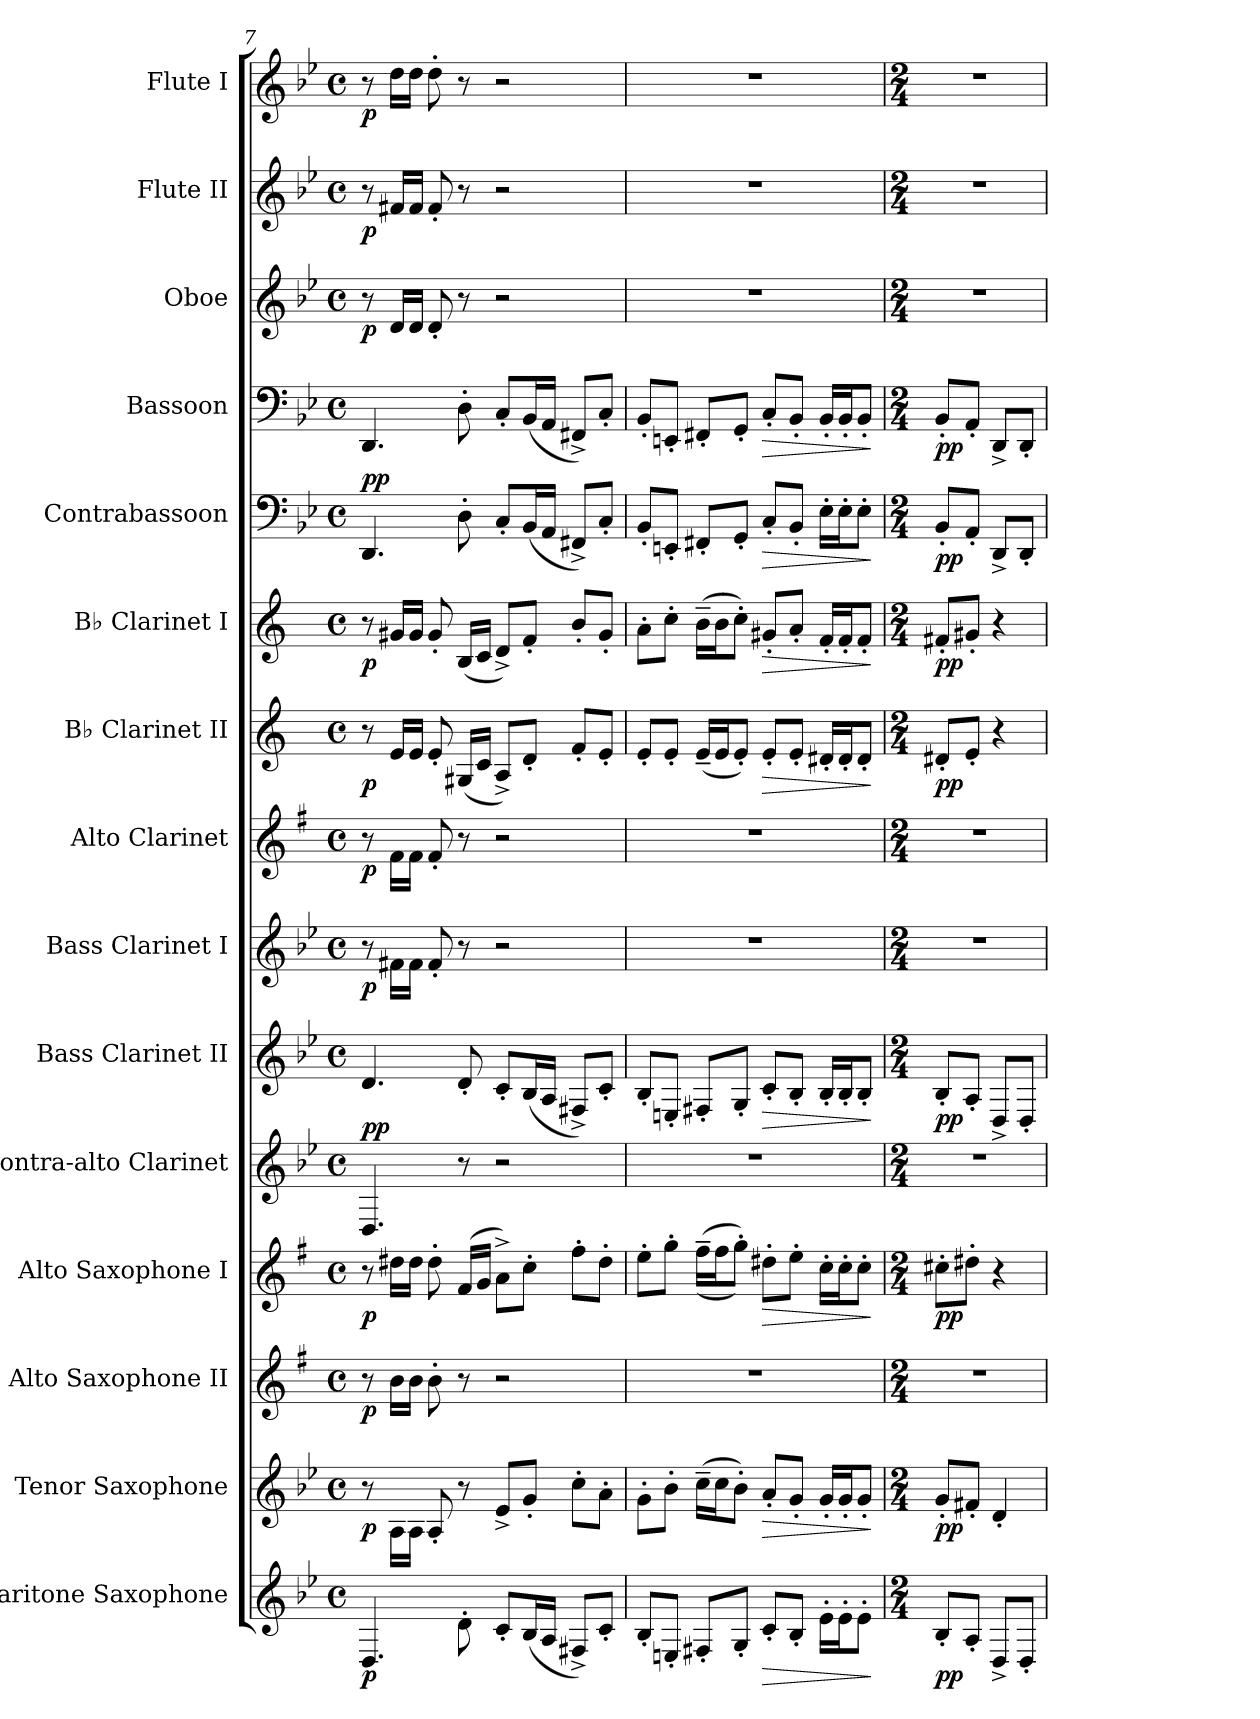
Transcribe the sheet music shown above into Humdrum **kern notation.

**kern	**dynam	**kern	**dynam	**kern	**dynam	**kern	**dynam	**kern	**dynam	**kern	**dynam	**kern	**dynam	**kern	**dynam	**kern	**dynam	**kern	**dynam	**kern	**dynam	**kern	**dynam	**kern	**dynam	**kern	**dynam	**kern	**dynam
*part15	*part15	*part14	*part14	*part13	*part13	*part12	*part12	*part11	*part11	*part10	*part10	*part9	*part9	*part8	*part8	*part7	*part7	*part6	*part6	*part5	*part5	*part4	*part4	*part3	*part3	*part2	*part2	*part1	*part1
*staff15	*staff15	*staff14	*staff14	*staff13	*staff13	*staff12	*staff12	*staff11	*staff11	*staff10	*staff10	*staff9	*staff9	*staff8	*staff8	*staff7	*staff7	*staff6	*staff6	*staff5	*staff5	*staff4	*staff4	*staff3	*staff3	*staff2	*staff2	*staff1	*staff1
*I"Baritone Saxophone	*	*I"Tenor Saxophone	*	*I"Alto Saxophone II	*	*I"Alto Saxophone I	*	*I"Contra-alto Clarinet	*	*I"Bass Clarinet II	*	*I"Bass Clarinet I	*	*I"Alto Clarinet	*	*I"B♭ Clarinet II	*	*I"B♭ Clarinet I	*	*I"Contrabassoon	*	*I"Bassoon	*	*I"Oboe	*	*I"Flute II	*	*I"Flute I	*
*I'Bar. Sax.	*	*I'T. Sax.	*	*I'A. Sax. II	*	*I'A. Sax. I	*	*I'C-a. Cl.	*	*I'B. Cl. II	*	*I'B. Cl. I	*	*I'A. Cl.	*	*I'B♭ Cl. II	*	*I'B♭ Cl. I	*	*I'Cbsn.	*	*I'Bsn.	*	*I'Ob.	*	*I'Fl. II	*	*I'Fl. I	*
*clefG2	*	*clefG2	*	*clefG2	*	*clefG2	*	*clefG2	*	*clefG2	*	*clefG2	*	*clefG2	*	*clefG2	*	*clefG2	*	*clefF4	*	*clefF4	*	*clefG2	*	*clefG2	*	*clefG2	*
*ITrd12c21	*	*ITrd8c14	*	*ITrd5c9	*	*ITrd5c9	*	*ITrd12c21	*	*ITrd8c14	*	*ITrd8c14	*	*ITrd5c9	*	*ITrd1c2	*	*ITrd1c2	*	*ITrd7c12	*	*	*	*	*	*	*	*	*
*k[b-e-]	*	*k[b-e-]	*	*k[b-e-]	*	*k[b-e-]	*	*k[b-e-]	*	*k[b-e-]	*	*k[b-e-]	*	*k[b-e-]	*	*k[b-e-]	*	*k[b-e-]	*	*k[b-e-]	*	*k[b-e-]	*	*k[b-e-]	*	*k[b-e-]	*	*k[b-e-]	*
*M4/4	*	*M4/4	*	*M4/4	*	*M4/4	*	*M4/4	*	*M4/4	*	*M4/4	*	*M4/4	*	*M4/4	*	*M4/4	*	*M4/4	*	*M4/4	*	*M4/4	*	*M4/4	*	*M4/4	*
*met(c)	*	*met(c)	*	*met(c)	*	*met(c)	*	*met(c)	*	*met(c)	*	*met(c)	*	*met(c)	*	*met(c)	*	*met(c)	*	*met(c)	*	*met(c)	*	*met(c)	*	*met(c)	*	*met(c)	*
=7	=7	=7	=7	=7	=7	=7	=7	=7	=7	=7	=7	=7	=7	=7	=7	=7	=7	=7	=7	=7	=7	=7	=7	=7	=7	=7	=7	=7	=7
!	!LO:DY:b	!	!LO:DY:b	!	!LO:DY:b	!	!LO:DY:b	!	!LO:DY:b	!	!	!	!	!	!	!	!	!	!	!	!	!	!	!	!	!	!	!	!
!	!	!	!	!	!	!	!	!	!LO:DY:n=1:a	!	!	!	!LO:DY:b	!	!LO:DY:b	!	!LO:DY:b	!	!LO:DY:b	!	!LO:DY:b	!	!	!	!	!	!	!	!
!	!	!	!	!	!	!	!	!	!	!	!	!	!	!	!	!	!	!	!	!	!LO:DY:n=1:a	!	!	!	!LO:DY:b	!	!LO:DY:b	!	!LO:DY:b
4.DD/	p	8r	p	8r	p	8r	p	4.DD/	p p	4.D/	.	8r	p	8r	p	8r	p	8r	p	4.DDD/	p p	4.DD/	.	8r	p	8r	p	8r	p
.	.	16AA\LL	.	16d\LL	.	16f#X\LL	.	.	.	.	.	16F#X\LL	.	16A\LL	.	16d/LL	.	16f#X/LL	.	.	.	.	.	16d/LL	.	16f#X/LL	.	16dd\LL	.
.	.	16AA\JJ	.	16d\JJ	.	16f#\JJ	.	.	.	.	.	16F#\JJ	.	16A\JJ	.	16d/JJ	.	16f#/JJ	.	.	.	.	.	16d/JJ	.	16f#/JJ	.	16dd\JJ	.
.	.	8AA'/	.	8d'\	.	8f#'\	.	.	.	.	.	8F#'/	.	8A'/	.	8d'/	.	8f#'/	.	.	.	.	.	8d'/	.	8f#'/	.	8dd'\	.
8D'\	.	8r	.	8r	.	(>16A/LL	.	8r	.	8D'/	.	8r	.	8r	.	(<16F#X/LL	.	(<16A/LL	.	8DD'\	.	8D'\	.	8r	.	8r	.	8r	.
.	.	.	.	.	.	16B-/JJ	.	.	.	.	.	.	.	.	.	16B-/JJ	.	16B-/JJ	.	.	.	.	.	.	.	.	.	.	.
8C'/L	.	8E-^/L	.	2r	.	8c^\L)	.	2r	.	8C'/L	.	2r	.	2r	.	8G^/L)	.	8c^/L)	.	8CC'/L	.	8C'/L	.	2r	.	2r	.	2r	.
(<16BB-/L	.	8G'/J	.	.	.	8e-'\J	.	.	.	(<16BB-/L	.	.	.	.	.	8c'/J	.	8e-'/J	.	(<16BBB-/L	.	(<16BB-/L	.	.	.	.	.	.	.
16AA/JJ	.	.	.	.	.	.	.	.	.	16AA/JJ	.	.	.	.	.	.	.	.	.	16AAA/JJ	.	16AA/JJ	.	.	.	.	.	.	.
8FF#X^/L)	.	8c'\L	.	.	.	8a'\L	.	.	.	8FF#X^/L)	.	.	.	.	.	8e-'/L	.	8a'/L	.	8FFF#X^/L)	.	8FF#X^/L)	.	.	.	.	.	.	.
8C'/J	.	8A'\J	.	.	.	8f#'\J	.	.	.	8C'/J	.	.	.	.	.	8d'/J	.	8f#'/J	.	8CC'/J	.	8C'/J	.	.	.	.	.	.	.
=8	=8	=8	=8	=8	=8	=8	=8	=8	=8	=8	=8	=8	=8	=8	=8	=8	=8	=8	=8	=8	=8	=8	=8	=8	=8	=8	=8	=8	=8
8BB-'/L	.	8G'\L	.	1r	.	8g'\L	.	1r	.	8BB-'/L	.	1r	.	1r	.	8d'/L	.	8g'\L	.	8BBB-'/L	.	8BB-'/L	.	1r	.	1r	.	1r	.
8EEn'/J	.	8B-'\J	.	.	.	8b-'\J	.	.	.	8EEn'/J	.	.	.	.	.	8d'/J	.	8b-'\J	.	8EEEn'/J	.	8EEn'/J	.	.	.	.	.	.	.
8FF#X'/L	.	(>16c~\LL	.	.	.	(>(>16a~\LL	.	.	.	8FF#X'/L	.	.	.	.	.	(>16d~/LL	.	(>16a~\LL	.	8FFF#X'/L	.	8FF#X'/L	.	.	.	.	.	.	.
.	.	16c\J	.	.	.	16a\J	.	.	.	.	.	.	.	.	.	16d/J	.	16a\J	.	.	.	.	.	.	.	.	.	.	.
8GG'/J	.	8B-'\J)	.	.	.	8b-'\J))	.	.	.	8GG'/J	.	.	.	.	.	8d'/J)	.	8b-'\J)	.	8GGG'/J	.	8GG'/J	.	.	.	.	.	.	.
!	!LO:HP:b	!	!LO:HP:b	!	!	!	!LO:HP:b	!	!	!	!LO:HP:b	!	!	!	!	!	!LO:HP:b	!	!LO:HP:b	!	!LO:HP:b	!	!LO:HP:b	!	!	!	!	!	!
8C'/L	>	8A'/L	>	.	.	8f#X'\L	>	.	.	8C'/L	>	.	.	.	.	8d'/L	>	8f#X'/L	>	8CC'/L	>	8C'/L	>	.	.	.	.	.	.
8BB-'/J	.	8G'/J	.	.	.	8g'\J	.	.	.	8BB-'/J	.	.	.	.	.	8d'/J	.	8g'/J	.	8BBB-'/J	.	8BB-'/J	.	.	.	.	.	.	.
16E-'\LL	.	16G'/LL	.	.	.	16e-'\LL	.	.	.	16BB-'/LL	.	.	.	.	.	16c#X'/LL	.	16e-'/LL	.	16EE-'\LL	.	16BB-'/LL	.	.	.	.	.	.	.
16E-'\J	.	16G'/J	.	.	.	16e-'\J	.	.	.	16BB-'/J	.	.	.	.	.	16c#'/J	.	16e-'/J	.	16EE-'\J	.	16BB-'/J	.	.	.	.	.	.	.
8E-'\J	.	8G'/J	.	.	.	8e-'\J	.	.	.	8BB-'/J	.	.	.	.	.	8c#'/J	.	8e-'/J	.	8EE-'\J	.	8BB-'/J	.	.	.	.	.	.	.
.	]	.	]	.	.	.	]	.	.	.	]	.	.	.	.	.	]	.	]	.	]	.	]	.	.	.	.	.	.
=9	=9	=9	=9	=9	=9	=9	=9	=9	=9	=9	=9	=9	=9	=9	=9	=9	=9	=9	=9	=9	=9	=9	=9	=9	=9	=9	=9	=9	=9
*M2/4	*	*M2/4	*	*M2/4	*	*M2/4	*	*M2/4	*	*M2/4	*	*M2/4	*	*M2/4	*	*M2/4	*	*M2/4	*	*M2/4	*	*M2/4	*	*M2/4	*	*M2/4	*	*M2/4	*
!	!LO:DY:b	!	!LO:DY:b	!	!	!	!LO:DY:b	!	!	!	!LO:DY:b	!	!	!	!	!	!LO:DY:b	!	!LO:DY:b	!	!LO:DY:b	!	!LO:DY:b	!	!	!	!	!	!
8BB-'/L	pp	8G'/L	pp	2r	.	8en'\L	pp	2r	.	8BB-'/L	pp	2r	.	2r	.	8c#X'/L	pp	8en'/L	pp	8BBB-'/L	pp	8BB-'/L	pp	2r	.	2r	.	2r	.
8AA'/J	.	8F#X'/J	.	.	.	8f#X'\J	.	.	.	8AA'/J	.	.	.	.	.	8d'/J	.	8f#X'/J	.	8AAA'/J	.	8AA'/J	.	.	.	.	.	.	.
8DD^/L	.	4D'/	.	.	.	4r	.	.	.	8DD^/L	.	.	.	.	.	4r	.	4r	.	8DDD^/L	.	8DD^/L	.	.	.	.	.	.	.
8DD'/J	.	.	.	.	.	.	.	.	.	8DD'/J	.	.	.	.	.	.	.	.	.	8DDD'/J	.	8DD'/J	.	.	.	.	.	.	.
=	=	=	=	=	=	=	=	=	=	=	=	=	=	=	=	=	=	=	=	=	=	=	=	=	=	=	=	=	=
*-	*-	*-	*-	*-	*-	*-	*-	*-	*-	*-	*-	*-	*-	*-	*-	*-	*-	*-	*-	*-	*-	*-	*-	*-	*-	*-	*-	*-	*-
